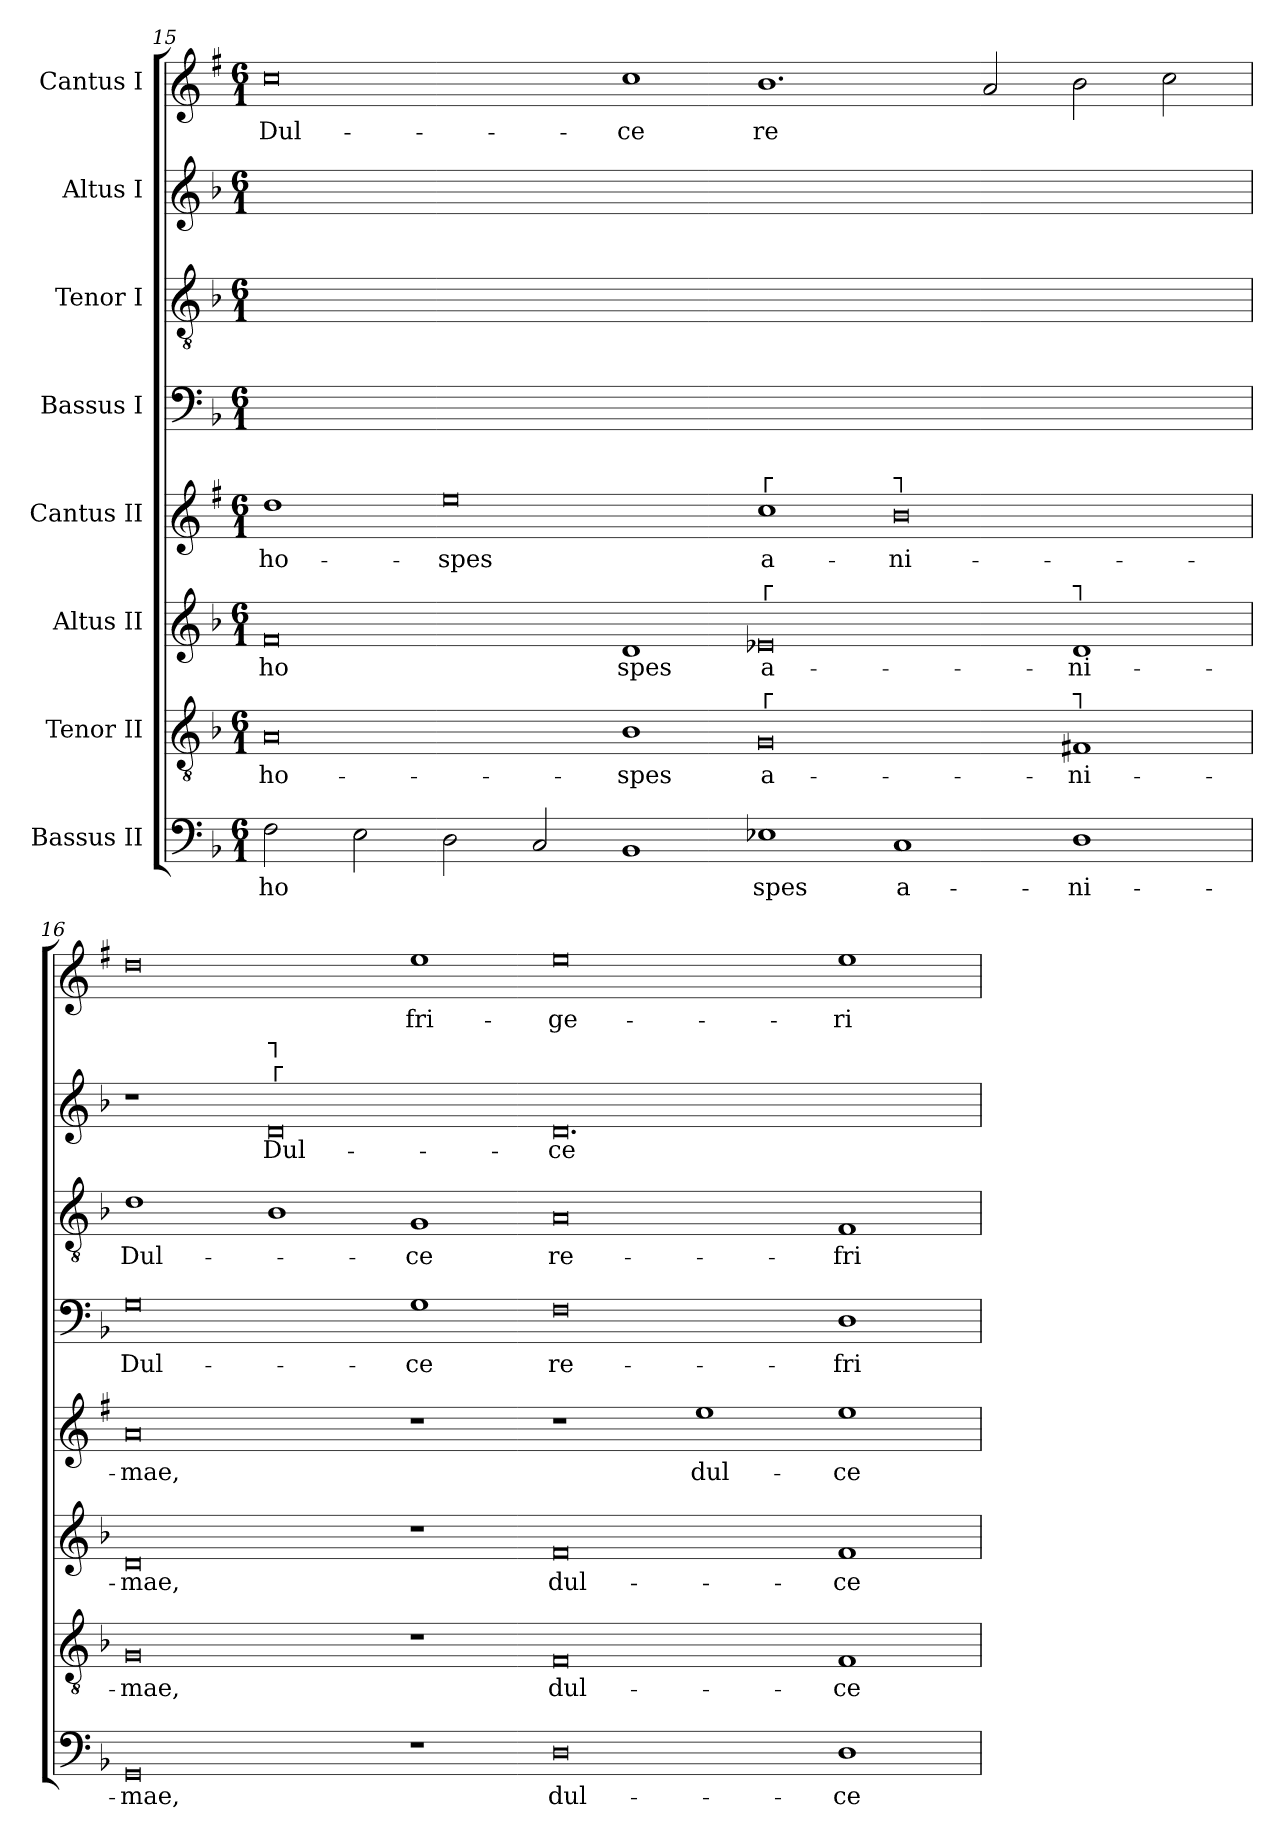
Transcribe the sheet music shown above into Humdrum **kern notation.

**kern	**text	**kern	**text	**kern	**text	**kern	**text	**kern	**text	**kern	**text	**kern	**text	**kern	**text
*part8	*part8	*part7	*part7	*part6	*part6	*part5	*part5	*part4	*part4	*part3	*part3	*part2	*part2	*part1	*part1
*staff8	*staff8	*staff7	*staff7	*staff6	*staff6	*staff5	*staff5	*staff4	*staff4	*staff3	*staff3	*staff2	*staff2	*staff1	*staff1
*I"Bassus II	*	*I"Tenor II	*	*I"Altus II	*	*I"Cantus II	*	*I"Bassus I	*	*I"Tenor I	*	*I"Altus I	*	*I"Cantus I	*
*clefF4	*	*clefGv2	*	*clefG2	*	*clefG2	*	*clefF4	*	*clefGv2	*	*clefG2	*	*clefG2	*
*	*	*	*	*	*	*ITrd1c2	*	*	*	*	*	*	*	*ITrd1c2	*
*k[b-]	*	*k[b-]	*	*k[b-]	*	*k[b-]	*	*k[b-]	*	*k[b-]	*	*k[b-]	*	*k[b-]	*
*F:	*	*F:	*	*F:	*	*F:	*	*F:	*	*F:	*	*F:	*	*F:	*
*M6/1	*	*M6/1	*	*M6/1	*	*M6/1	*	*M6/1	*	*M6/1	*	*M6/1	*	*M6/1	*
=15	=15	=15	=15	=15	=15	=15	=15	=15	=15	=15	=15	=15	=15	=15	=15
!	!LO:LY:b	!	!LO:LY:b	!	!LO:LY:b	!	!LO:LY:b	!	!	!	!	!	!	!	!LO:LY:b
2F	ho	0A	ho-	0f	ho	1cc	ho-	00.ryy	.	00.ryy	.	00.ryy	.	0b-	Dul-
2E	.	.	.	.	.	.	.	.	.	.	.	.	.	.	.
!	!	!	!	!	!	!	!LO:LY:b	!	!	!	!	!	!	!	!
2D	.	.	.	.	.	0dd	-spes	.	.	.	.	.	.	.	.
2C	.	.	.	.	.	.	.	.	.	.	.	.	.	.	.
!	!	!	!LO:LY:b	!	!LO:LY:b	!	!	!	!	!	!	!	!	!	!LO:LY:b
1BB-	.	1B-	-spes	1d	spes	.	.	.	.	.	.	.	.	1b-	-ce
!	!	!	!	!	!	!LO:TX:a:t=┌	!	!	!	!	!	!	!	!	!
!	!	!	!	!LO:TX:a:t=┌	!	!	!	!	!	!	!	!	!	!	!
!	!	!LO:TX:a:t=┌	!	!	!	!	!	!	!	!	!	!	!	!	!
!	!LO:LY:b	!	!LO:LY:b	!	!LO:LY:b	!	!LO:LY:b	!	!	!	!	!	!	!	!LO:LY:b
1E-X	spes	0G	a-	0e-X	a-	1b-	a-	.	.	.	.	.	.	1.a	re
!	!	!	!	!	!	!LO:TX:a:t=┐	!	!	!	!	!	!	!	!	!
!	!LO:LY:b	!	!	!	!	!	!LO:LY:b	!	!	!	!	!	!	!	!
1C	a-	.	.	.	.	0a	-ni-	.	.	.	.	.	.	.	.
.	.	.	.	.	.	.	.	.	.	.	.	.	.	2g	.
!	!	!	!	!LO:TX:a:t=┐	!	!	!	!	!	!	!	!	!	!	!
!	!	!LO:TX:a:t=┐	!	!	!	!	!	!	!	!	!	!	!	!	!
!	!LO:LY:b	!	!LO:LY:b	!	!LO:LY:b	!	!	!	!	!	!	!	!	!	!
1D	-ni-	1F#X	-ni-	1d	-ni-	.	.	.	.	.	.	.	.	2a	.
.	.	.	.	.	.	.	.	.	.	.	.	.	.	2b-	.
=16	=16	=16	=16	=16	=16	=16	=16	=16	=16	=16	=16	=16	=16	=16	=16
!	!LO:LY:b	!	!LO:LY:b	!	!LO:LY:b	!	!LO:LY:b	!	!LO:LY:b	!	!LO:LY:b	!	!	!	!
0GG	-mae,	0G	-mae,	0d	-mae,	0g	-mae,	0G	Dul-	1d	Dul-	1r	.	0cc	.
!	!	!	!	!	!	!	!	!	!	!	!	!LO:TX:a:t=┌	!	!	!
!	!	!	!	!	!	!	!	!	!	!	!	!LO:TX:a:t=┐	!	!	!
!	!	!	!	!	!	!	!	!	!	!	!	!	!LO:LY:b	!	!
.	.	.	.	.	.	.	.	.	.	1B-	.	0d	Dul-	.	.
!	!	!	!	!	!	!	!	!	!LO:LY:b	!	!LO:LY:b	!	!	!	!LO:LY:b
1r	.	1r	.	1r	.	1r	.	1G	-ce	1G	-ce	.	.	1dd	fri-
!	!LO:LY:b	!	!LO:LY:b	!	!LO:LY:b	!	!	!	!LO:LY:b	!	!LO:LY:b	!	!LO:LY:b	!	!LO:LY:b
0D	dul-	0F	dul-	0f	dul-	1r	.	0F	re-	0A	re-	0.d	-ce	0dd	-ge-
!	!	!	!	!	!	!	!LO:LY:b	!	!	!	!	!	!	!	!
.	.	.	.	.	.	1dd	dul-	.	.	.	.	.	.	.	.
!	!LO:LY:b	!	!LO:LY:b	!	!LO:LY:b	!	!LO:LY:b	!	!LO:LY:b	!	!LO:LY:b	!	!	!	!LO:LY:b
1D	-ce	1F	-ce	1f	-ce	1dd	-ce	1D	-fri-	1F	-fri-	.	.	1dd	-ri-
=	=	=	=	=	=	=	=	=	=	=	=	=	=	=	=
*-	*-	*-	*-	*-	*-	*-	*-	*-	*-	*-	*-	*-	*-	*-	*-
